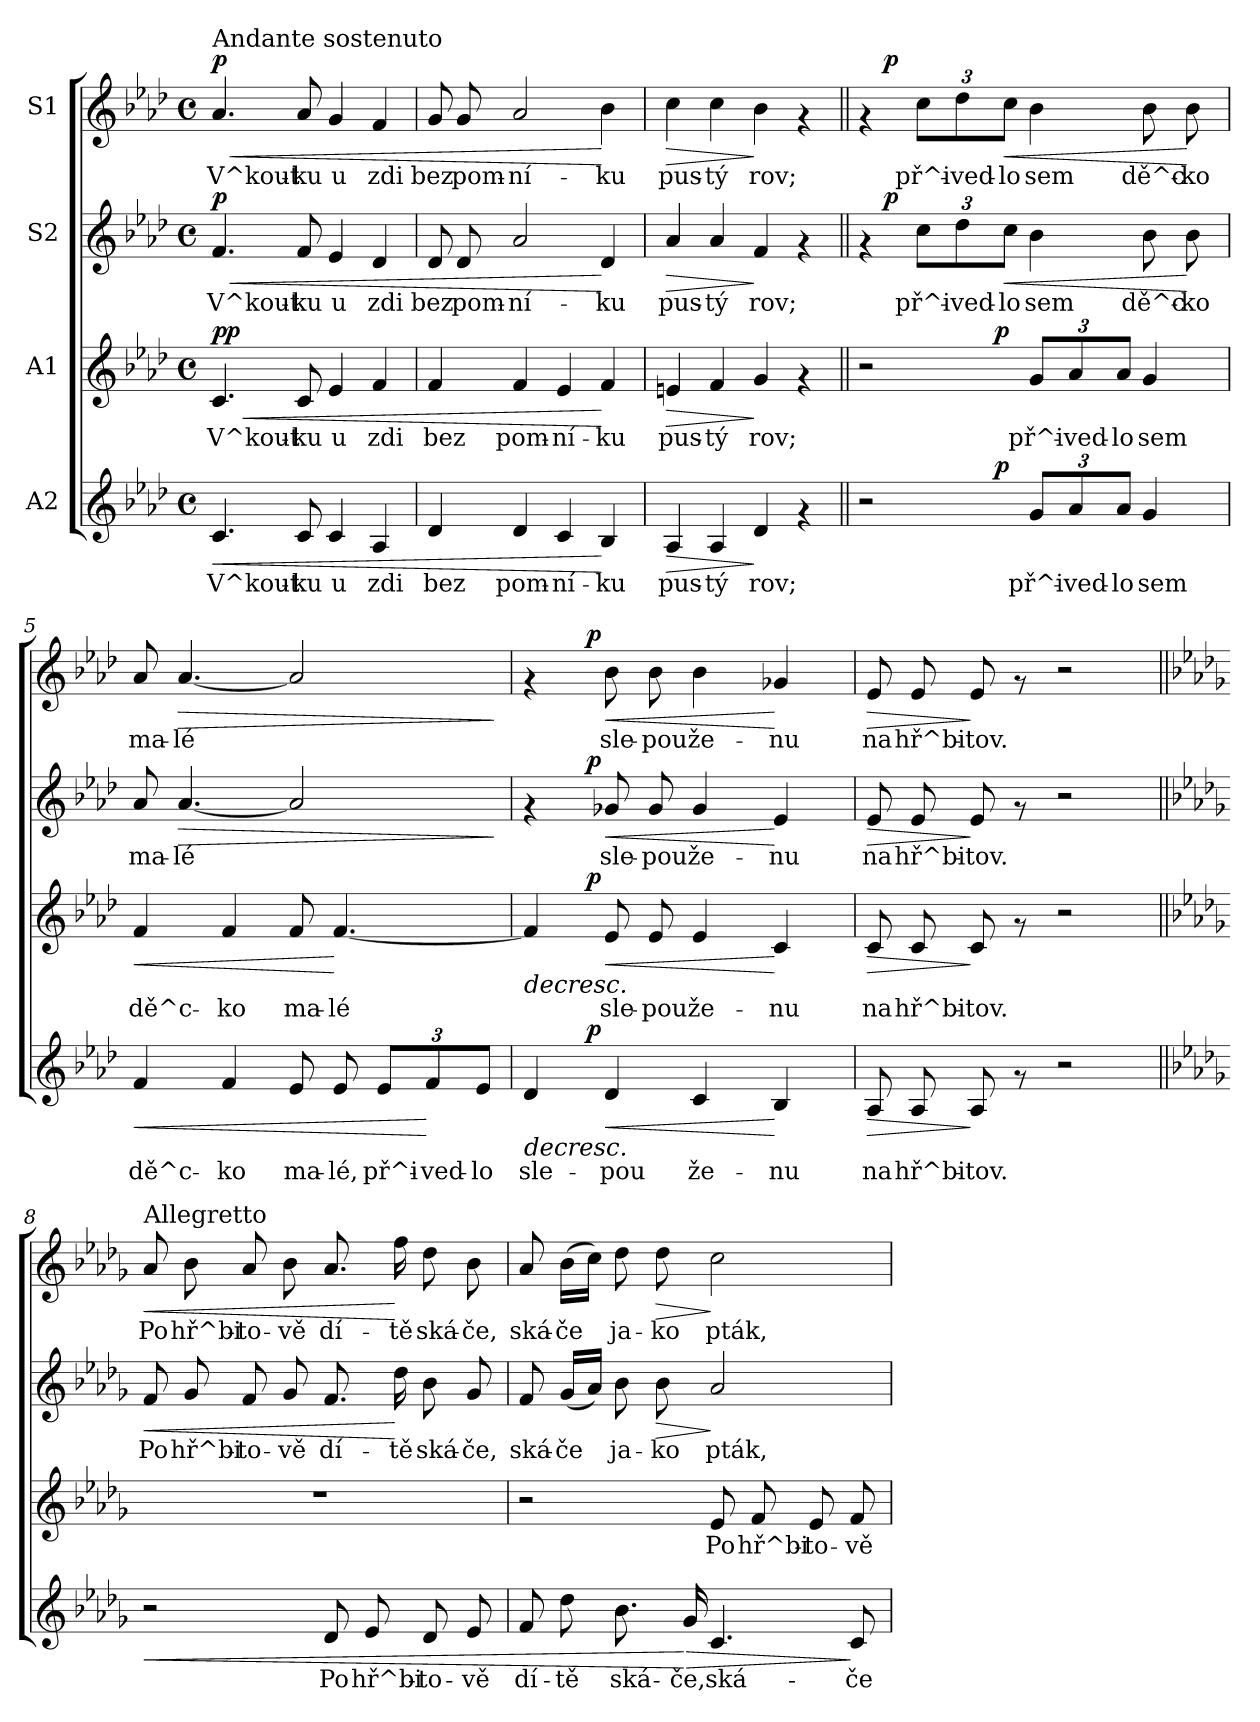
**kern	**text	**dynam	**kern	**text	**dynam	**kern	**text	**dynam	**kern	**text	**dynam
*part4	*part4	*part4	*part3	*part3	*part3	*part2	*part2	*part2	*part1	*part1	*part1
*staff4	*staff4	*staff4	*staff3	*staff3	*staff3	*staff2	*staff2	*staff2	*staff1	*staff1	*staff1
*I"A2	*	*	*I"A1	*	*	*I"S2	*	*	*I"S1	*	*
!!LO:PB:g=z
*stria5	*	*	*stria5	*	*	*stria5	*	*	*stria5	*	*
*clefG2	*	*	*clefG2	*	*	*clefG2	*	*	*clefG2	*	*
*k[b-e-a-d-]	*	*	*k[b-e-a-d-]	*	*	*k[b-e-a-d-]	*	*	*k[b-e-a-d-]	*	*
*A-:	*	*	*A-:	*	*	*A-:	*	*	*A-:	*	*
*M4/4	*	*	*M4/4	*	*	*M4/4	*	*	*M4/4	*	*
*met(c)	*	*	*met(c)	*	*	*met(c)	*	*	*met(c)	*	*
=1	=1	=1	=1	=1	=1	=1	=1	=1	=1	=1	=1
!	!	!	!	!	!	!	!	!	!LO:TX:a:t=Andante sostenuto	!	!
!	!LO:LY:b:rj	!LO:HP:b	!	!LO:LY:b:rj	!LO:HP:b	!	!LO:LY:b:rj	!LO:HP:b	!	!LO:LY:b:rj	!LO:HP:b
!	!	!	!	!	!LO:DY:n=1:a	!	!	!	!	!	!
!	!	!	!	!	!LO:DY:n=2:b	!	!	!LO:DY:n=1:a	!	!	!LO:DY:n=1:a
4.c/	V^kout-	<	4.c/	V^kout-	< p p	4.f/	V^kout-	< p	4.a-/	V^kout-	< p
!	!LO:LY:b:rj	!	!	!LO:LY:b:rj	!	!	!LO:LY:b:rj	!	!	!LO:LY:b:rj	!
8c/	-ku	.	8c/	-ku	.	8f/	-ku	.	8a-/	-ku	.
!	!LO:LY:b:rj	!	!	!LO:LY:b:rj	!	!	!LO:LY:b:rj	!	!	!LO:LY:b:rj	!
4c/	u	.	4e-/	u	.	4e-/	u	.	4g/	u	.
!	!LO:LY:b:rj	!	!	!LO:LY:b:rj	!	!	!LO:LY:b:rj	!	!	!LO:LY:b:rj	!
4A-/	zdi	.	4f/	zdi	.	4d-/	zdi	.	4f/	zdi	.
=2	=2	=2	=2	=2	=2	=2	=2	=2	=2	=2	=2
!	!LO:LY:b:rj	!	!	!LO:LY:b:rj	!	!	!LO:LY:b:rj	!	!	!LO:LY:b:rj	!
4d-/	bez	.	4f/	bez	.	8d-/	bez	.	8g/	bez	.
!	!	!	!	!	!	!	!LO:LY:b:rj	!	!	!LO:LY:b:rj	!
.	.	.	.	.	.	8d-/	pom-	.	8g/	pom-	.
!	!LO:LY:b:rj	!	!	!LO:LY:b:rj	!	!	!LO:LY:b:rj	!	!	!LO:LY:b:rj	!
4d-/	pom-	.	4f/	pom-	.	2a-/	-ní-	.	2a-/	-ní-	.
!	!LO:LY:b:rj	!	!	!LO:LY:b:rj	!	!	!	!	!	!	!
4c/	-ní-	.	4e-/	-ní-	.	.	.	.	.	.	.
!	!LO:LY:b:rj	!	!	!LO:LY:b:rj	!	!	!LO:LY:b:rj	!	!	!LO:LY:b:rj	!
4B-/	-ku	[	4f/	-ku	[	4d-/	-ku	[	4b-\	-ku	[
=3	=3	=3	=3	=3	=3	=3	=3	=3	=3	=3	=3
!	!LO:LY:b:rj	!LO:HP:b	!	!LO:LY:b:rj	!LO:HP:b	!	!LO:LY:b:rj	!LO:HP:b	!	!LO:LY:b:rj	!LO:HP:b
4A-/	pus-	>	4en/	pus-	>	4a-/	pus-	>	4cc\	pus-	>
!	!LO:LY:b:rj	!	!	!LO:LY:b:rj	!	!	!LO:LY:b:rj	!	!	!LO:LY:b:rj	!
4A-/	-tý	.	4f/	-tý	.	4a-/	-tý	.	4cc\	-tý	.
!	!LO:LY:b:rj	!	!	!LO:LY:b:rj	!	!	!LO:LY:b:rj	!	!	!LO:LY:b:rj	!
4d-/	rov;	]	4g/	rov;	]	4f/	rov;	]	4b-\	rov;	]
4rf	.	.	4rf	.	.	4rf	.	.	4rf	.	.
=4||	=4||	=4||	=4||	=4||	=4||	=4||	=4||	=4||	=4||	=4||	=4||
*^	*	*	*^	*	*	*^	*	*	*^	*	*
2r	4ryy	.	.	2r	4ryy	.	.	4rf	16.ryy	.	.	4rf	16.ryy	.	.
!	!	!	!	!	!	!	!	!	!	!	!LO:DY:a	!	!	!	!LO:DY:a
.	.	.	.	.	.	.	.	.	2ryy	.	p	.	2ryy	.	p
!	!	!	!	!	!	!	!	!	!	!LO:LY:b:rj	!	!	!	!LO:LY:b:rj	!
.	8ryy	.	.	.	8ryy	.	.	12cc\L	.	př^i-	.	12cc\L	.	př^i-	.
!	!	!	!	!	!	!	!	!	!	!LO:LY:b:rj	!	!	!	!LO:LY:b:rj	!
.	.	.	.	.	.	.	.	12dd-\	.	-ved-	.	12dd-\	.	-ved-	.
.	32ryy	.	.	.	32ryy	.	.	.	.	.	.	.	.	.	.
!	!	!	!LO:DY:a	!	!	!	!LO:DY:a	!	!	!	!	!	!	!	!
.	2ryy	.	p	.	2ryy	.	p	.	.	.	.	.	.	.	.
!	!	!	!	!	!	!	!	!	!	!LO:LY:b:rj	!LO:HP:b	!	!	!LO:LY:b:rj	!LO:HP:b
.	.	.	.	.	.	.	.	12cc\J	.	-lo	<	12cc\J	.	-lo	<
!	!	!LO:LY:b:rj	!	!	!	!LO:LY:b:rj	!	!	!	!LO:LY:b:rj	!	!	!	!LO:LY:b:rj	!
12g/L	.	př^i-	.	12g/L	.	př^i-	.	4b-\	.	sem	.	4b-\	.	sem	.
!	!	!LO:LY:b:rj	!	!	!	!LO:LY:b:rj	!	!	!	!	!	!	!	!	!
12a-/	.	-ved-	.	12a-/	.	-ved-	.	.	.	.	.	.	.	.	.
.	.	.	.	.	.	.	.	.	4ryy	.	.	.	4ryy	.	.
!	!	!LO:LY:b:rj	!	!	!	!LO:LY:b:rj	!	!	!	!	!	!	!	!	!
12a-/J	.	-lo	.	12a-/J	.	-lo	.	.	.	.	.	.	.	.	.
!	!	!LO:LY:b:rj	!	!	!	!LO:LY:b:rj	!	!	!	!LO:LY:b:rj	!	!	!	!LO:LY:b:rj	!
4g/	.	sem	.	4g/	.	sem	.	8b-\	.	dě^c-	.	8b-\	.	dě^c-	.
.	.	.	.	.	.	.	.	.	8ryy	.	.	.	8ryy	.	.
!	!	!	!	!	!	!	!	!	!	!LO:LY:b:rj	!	!	!	!LO:LY:b:rj	!
.	.	.	.	.	.	.	.	8b-\	.	-ko	[	8b-\	.	-ko	[
.	16.ryy	.	.	.	16.ryy	.	.	.	.	.	.	.	.	.	.
.	.	.	.	.	.	.	.	.	32ryy	.	.	.	32ryy	.	.
!!LO:LB:g=z
=5	=5	=5	=5	=5	=5	=5	=5	=5	=5	=5	=5	=5	=5	=5	=5
!	!	!LO:LY:b:rj	!LO:HP:b	!	!	!LO:LY:b:rj	!LO:HP:b	!	!	!LO:LY:b:rj	!	!	!	!LO:LY:b:rj	!
*v	*v	*	*	*	*	*	*	*v	*v	*	*	*v	*v	*	*
*	*	*	*v	*v	*	*	*	*	*	*	*	*
4f/	dě^c-	<	4f/	dě^c-	<	8a-/	ma-	.	8a-/	ma-	.
!	!	!	!	!	!	!	!LO:LY:b:rj	!LO:HP:b	!	!LO:LY:b:rj	!LO:HP:b
.	.	.	.	.	.	[<4.a-/	-lé	>	[<4.a-/	-lé	>
!	!LO:LY:b:rj	!	!	!LO:LY:b:rj	!	!	!	!	!	!	!
4f/	-ko	.	4f/	-ko	.	.	.	.	.	.	.
!	!LO:LY:b:rj	!	!	!LO:LY:b:rj	!	!	!LO:LY:b:rj	!	!	!LO:LY:b:rj	!
8e-/	ma-	.	8f/	ma-	.	2a-/]	.	.	2a-/]	.	.
!	!LO:LY:b:rj	!	!	!LO:LY:b:rj	!	!	!	!	!	!	!
8e-/	-lé,	.	[<4.f/	-lé	[	.	.	.	.	.	.
!	!LO:LY:b:rj	!	!	!	!	!	!	!	!	!	!
12e-/L	př^i-	.	.	.	.	.	.	.	.	.	.
!	!LO:LY:b:rj	!	!	!	!	!	!	!	!	!	!
12f/	-ved-	[	.	.	.	.	.	.	.	.	.
!	!LO:LY:b:rj	!	!	!	!	!	!	!	!	!	!
12e-/J	-lo	.	.	.	.	.	.	.	.	.	.
.	.	.	.	.	.	.	.	]	.	.	]
=6	=6	=6	=6	=6	=6	=6	=6	=6	=6	=6	=6
!	!LO:LY:b:rj	!LO:HP:b	!	!LO:LY:b:rj	!LO:HP:b	!	!	!	!	!	!
*^	*	*	*^	*	*	*^	*	*	*^	*	*
4d-/	8..ryy	sle-	>	4f/]	8..ryy	.	>	4rf	8..ryy	.	.	4rf	8..ryy	.	.
!	!	!	!LO:DY:a	!	!	!	!LO:DY:a	!	!	!	!LO:DY:a	!	!	!	!LO:DY:a
.	2ryy	.	p	.	2ryy	.	p	.	2ryy	.	p	.	2ryy	.	p
!	!	!LO:LY:b:rj	!LO:HP:n=1:b	!	!	!LO:LY:b:rj	!LO:HP:n=1:b	!	!	!LO:LY:b:rj	!LO:HP:b	!	!	!LO:LY:b:rj	!LO:HP:b
4d-/	.	-pou	] <	8e-/	.	sle-	] <	8g-X/	.	sle-	<	8b-\	.	sle-	<
!	!	!	!	!	!	!LO:LY:b:rj	!	!	!	!LO:LY:b:rj	!	!	!	!LO:LY:b:rj	!
.	.	.	.	8e-/	.	-pou	.	8g-/	.	-pou	.	8b-\	.	-pou	.
!	!	!LO:LY:b:rj	!	!	!	!LO:LY:b:rj	!	!	!	!LO:LY:b:rj	!	!	!	!LO:LY:b:rj	!
4c/	.	že-	.	4e-/	.	že-	.	4g-/	.	že-	.	4b-\	.	že-	.
.	4ryy	.	.	.	4ryy	.	.	.	4ryy	.	.	.	4ryy	.	.
!	!	!LO:LY:b:rj	!	!	!	!LO:LY:b:rj	!	!	!	!LO:LY:b:rj	!	!	!	!LO:LY:b:rj	!
4B-/	.	-nu	[	4c/	.	-nu	[	4e-/	.	-nu	[	4g-X/	.	-nu	[
.	32ryy	.	.	.	32ryy	.	.	.	32ryy	.	.	.	32ryy	.	.
=7	=7	=7	=7	=7	=7	=7	=7	=7	=7	=7	=7	=7	=7	=7	=7
!	!	!LO:LY:b:rj	!LO:HP:b	!	!	!LO:LY:b:rj	!LO:HP:b	!	!	!LO:LY:b:rj	!LO:HP:b	!	!	!LO:LY:b:rj	!LO:HP:b
*v	*v	*	*	*	*	*	*	*v	*v	*	*	*v	*v	*	*
*	*	*	*v	*v	*	*	*	*	*	*	*	*
8A-/	na	>	8c/	na	>	8e-/	na	>	8e-/	na	>
!	!LO:LY:b:rj	!	!	!LO:LY:b:rj	!	!	!LO:LY:b:rj	!	!	!LO:LY:b:rj	!
8A-/	hř^bi-	.	8c/	hř^bi-	.	8e-/	hř^bi-	.	8e-/	hř^bi-	.
!	!LO:LY:b:rj	!	!	!LO:LY:b:rj	!	!	!LO:LY:b:rj	!	!	!LO:LY:b:rj	!
8A-/	-tov.	]	8c/	-tov.	]	8e-/	-tov.	]	8e-/	-tov.	]
8rf	.	.	8rf	.	.	8rf	.	.	8rf	.	.
2r	.	.	2r	.	.	2r	.	.	2r	.	.
!!LO:PB:g=z
=8||	=8||	=8||	=8||	=8||	=8||	=8||	=8||	=8||	=8||	=8||	=8||
*k[b-e-a-d-g-]	*	*	*k[b-e-a-d-g-]	*	*	*k[b-e-a-d-g-]	*	*	*k[b-e-a-d-g-]	*	*
*D-:	*	*	*D-:	*	*	*D-:	*	*	*D-:	*	*
!	!	!	!	!	!	!	!	!	!LO:TX:a:t=Allegretto	!	!
!	!	!LO:HP:b	!	!	!	!	!LO:LY:b:rj	!LO:HP:b	!	!LO:LY:b:rj	!LO:HP:b
2r	.	<	1r	.	.	8f/	Po	<	8a-/	Po	<
!	!	!	!	!	!	!	!LO:LY:b:rj	!	!	!LO:LY:b:rj	!
.	.	.	.	.	.	8g-/	hř^bi-	.	8b-\	hř^bi-	.
!	!	!	!	!	!	!	!LO:LY:b:rj	!	!	!LO:LY:b:rj	!
.	.	.	.	.	.	8f/	-to-	.	8a-/	-to-	.
!	!	!	!	!	!	!	!LO:LY:b:rj	!	!	!LO:LY:b:rj	!
.	.	.	.	.	.	8g-/	-vě	.	8b-\	-vě	.
!	!LO:LY:b:rj	!	!	!	!	!	!LO:LY:b:rj	!	!	!LO:LY:b:rj	!
8d-/	Po	.	.	.	.	8.f/	dí-	.	8.a-/	dí-	.
!	!LO:LY:b:rj	!	!	!	!	!	!	!	!	!	!
8e-/	hř^bi-	.	.	.	.	.	.	.	.	.	.
!	!	!	!	!	!	!	!LO:LY:b:rj	!	!	!LO:LY:b:rj	!
.	.	.	.	.	.	16dd-\	-tě	[	16ff\	-tě	[
!	!LO:LY:b:rj	!	!	!	!	!	!LO:LY:b:rj	!	!	!LO:LY:b:rj	!
8d-/	-to-	.	.	.	.	8b-\	ská-	.	8dd-\	ská-	.
!	!LO:LY:b:rj	!	!	!	!	!	!LO:LY:b:rj	!	!	!LO:LY:b:rj	!
8e-/	-vě	.	.	.	.	8g-/	-če,	.	8b-\	-če,	.
=9	=9	=9	=9	=9	=9	=9	=9	=9	=9	=9	=9
!	!LO:LY:b:rj	!	!	!	!	!	!LO:LY:b:rj	!	!	!LO:LY:b:rj	!
8f/	dí-	.	2r	.	.	8f/	ská-	.	8a-/	ská-	.
!	!LO:LY:b:rj	!	!	!	!	!	!LO:LY:b:rj	!	!	!LO:LY:b:rj	!
8dd-\	-tě	.	.	.	.	(<16g-/L	-če	.	(>16b-\L	-če	.
!	!	!	!	!	!	!	!LO:LY:b:rj	!	!	!LO:LY:b:rj	!
.	.	.	.	.	.	16a-/J)	.	.	16cc\J)	.	.
!	!LO:LY:b:rj	!	!	!	!	!	!LO:LY:b:rj	!	!	!LO:LY:b:rj	!
8.b-\	ská-	.	.	.	.	8b-\	ja-	.	8dd-\	ja-	.
!	!	!	!	!	!	!	!LO:LY:b:rj	!LO:HP:b	!	!LO:LY:b:rj	!LO:HP:b
.	.	.	.	.	.	8b-\	-ko	>	8dd-\	-ko	>
!	!LO:LY:b:rj	!LO:HP:n=1:b	!	!	!	!	!	!	!	!	!
16g-/	-če,	[ >	.	.	.	.	.	.	.	.	.
!	!LO:LY:b:rj	!	!	!LO:LY:b:rj	!	!	!LO:LY:b:rj	!	!	!LO:LY:b:rj	!
4.c/	ská-	.	8e-/	Po	.	2a-/	pták,	]	2cc\	pták,	]
!	!	!	!	!LO:LY:b:rj	!	!	!	!	!	!	!
.	.	.	8f/	hř^bi-	.	.	.	.	.	.	.
!	!	!	!	!LO:LY:b:rj	!	!	!	!	!	!	!
.	.	.	8e-/	-to-	.	.	.	.	.	.	.
!	!LO:LY:b:rj	!	!	!LO:LY:b:rj	!	!	!	!	!	!	!
8c/	-če	]	8f/	-vě	.	.	.	.	.	.	.
=	=	=	=	=	=	=	=	=	=	=	=
*-	*-	*-	*-	*-	*-	*-	*-	*-	*-	*-	*-
